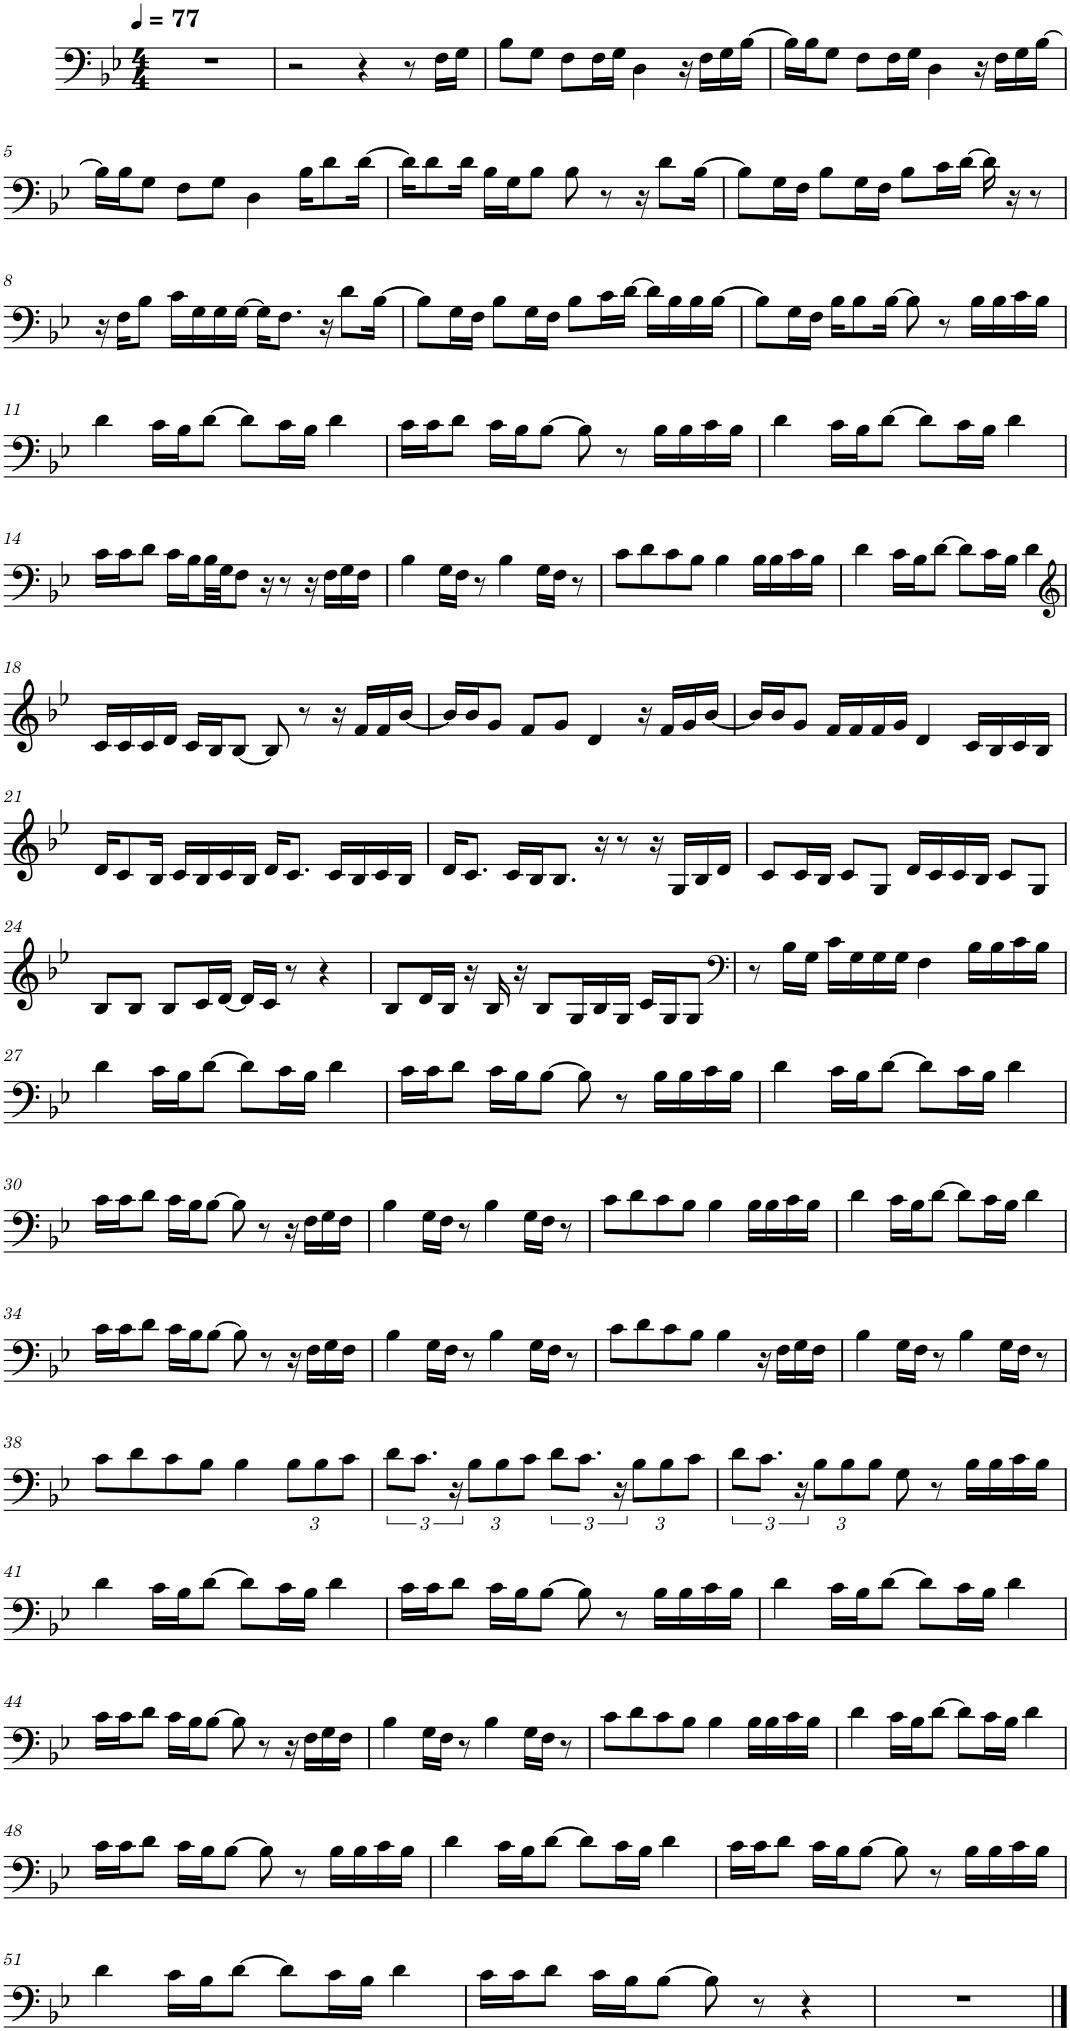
**kern
*part1
*staff1
*I"Piano
*I'Pno.
*clefF4
*k[b-e-]
*M4/4
*MM77
=1
1r
=2
2r
4r
8r
16F\LL
16G\JJ
=3
8B-\L
8G\J
8F\L
16F\L
16G\JJ
4D\
16r
16F\LL
16G\
[16B-\JJ
=4
16B-\LL]
16B-\J
8G\J
8F\L
16F\L
16G\JJ
4D\
16r
16F\LL
16G\
[16B-\JJ
!!LO:LB:g=z
=5
16B-\LL]
16B-\J
8G\J
8F\L
8G\J
4D\
16B-\KL
8d\
[16d\Jk
=6
16d\KL]
8d\
16d\Jk
16B-\LL
16G\J
8B-\J
8B-\
8r
16r
8d\L
[16B-\Jk
=7
8B-\L]
16G\L
16F\JJ
8B-\L
16G\L
16F\JJ
8B-\L
16c\L
[16d\JJ
16d\]
16r
8r
!!LO:LB:g=z
=8
16r
16F\KL
8B-\J
16c\LL
16G\
16G\
[16G\JJ
16G\KL]
8.F\J
16r
8d\L
[16B-\Jk
=9
8B-\L]
16G\L
16F\JJ
8B-\L
16G\L
16F\JJ
8B-\L
16c\L
[16d\JJ
16d\LL]
16B-\
16B-\
[16B-\JJ
=10
8B-\L]
16G\L
16F\JJ
16B-\KL
8B-\
[16B-\Jk
8B-\]
8r
16B-\LL
16B-\
16c\
16B-\JJ
!!LO:LB:g=z
=11
4d\
16c\LL
16B-\J
[8d\J
8d\L]
16c\L
16B-\JJ
4d\
=12
16c\LL
16c\J
8d\J
16c\LL
16B-\J
[8B-\J
8B-\]
8r
16B-\LL
16B-\
16c\
16B-\JJ
=13
4d\
16c\LL
16B-\J
[8d\J
8d\L]
16c\L
16B-\JJ
4d\
!!LO:LB:g=z
=14
16c\LL
16c\J
8d\J
16c\LL
16B-\
32B-\L
32G\JJ
8F\J
16r
8r
16r
16F\LL
16G\
16F\JJ
=15
4B-\
16G\LL
16F\JJ
8r
4B-\
16G\LL
16F\JJ
8r
=16
8c\L
8d\
8c\
8B-\J
4B-\
16B-\LL
16B-\
16c\
16B-\JJ
=17
4d\
16c\LL
16B-\J
[8d\J
8d\L]
16c\L
16B-\JJ
4d\
!!LO:LB:g=z
=18
*clefG2
16c/LL
16c/
16c/
16d/JJ
16c/LL
16B-/J
[8B-/J
8B-/]
8r
16r
16f/LL
16f/
[16b-/JJ
=19
16b-/LL]
16b-/J
8g/J
8f/L
8g/J
4d/
16r
16f/LL
16g/
[16b-/JJ
=20
16b-/LL]
16b-/J
8g/J
16f/LL
16f/
16f/
16g/JJ
4d/
16c/LL
16B-/
16c/
16B-/JJ
!!LO:LB:g=z
=21
16d/KL
8c/
16B-/Jk
16c/LL
16B-/
16c/
16B-/JJ
16d/KL
8.c/J
16c/LL
16B-/
16c/
16B-/JJ
=22
16d/KL
8.c/J
16c/LL
16B-/J
8.B-/J
16r
8r
16r
16G/LL
16B-/
16d/JJ
=23
8c/L
16c/L
16B-/JJ
8c/L
8G/J
16d/LL
16c/
16c/
16B-/JJ
8c/L
8G/J
!!LO:LB:g=z
=24
8B-/L
8B-/J
8B-/L
16c/L
[16d/JJ
16d/LL]
16c/JJ
8r
4r
=25
8B-/L
16d/L
16B-/JJ
16r
16B-/
16r
8B-/L
16G/L
16B-/
16G/JJ
16c/LL
16G/J
8G/J
=26
*clefF4
8r
16B-\LL
16G\JJ
16c\LL
16G\
16G\
16G\JJ
4F\
16B-\LL
16B-\
16c\
16B-\JJ
!!LO:LB:g=z
=27
4d\
16c\LL
16B-\J
[8d\J
8d\L]
16c\L
16B-\JJ
4d\
=28
16c\LL
16c\J
8d\J
16c\LL
16B-\J
[8B-\J
8B-\]
8r
16B-\LL
16B-\
16c\
16B-\JJ
=29
4d\
16c\LL
16B-\J
[8d\J
8d\L]
16c\L
16B-\JJ
4d\
!!LO:LB:g=z
=30
16c\LL
16c\J
8d\J
16c\LL
16B-\J
[8B-\J
8B-\]
8r
16r
16F\LL
16G\
16F\JJ
=31
4B-\
16G\LL
16F\JJ
8r
4B-\
16G\LL
16F\JJ
8r
=32
8c\L
8d\
8c\
8B-\J
4B-\
16B-\LL
16B-\
16c\
16B-\JJ
=33
4d\
16c\LL
16B-\J
[8d\J
8d\L]
16c\L
16B-\JJ
4d\
!!LO:LB:g=z
=34
16c\LL
16c\J
8d\J
16c\LL
16B-\J
[8B-\J
8B-\]
8r
16r
16F\LL
16G\
16F\JJ
=35
4B-\
16G\LL
16F\JJ
8r
4B-\
16G\LL
16F\JJ
8r
=36
8c\L
8d\
8c\
8B-\J
4B-\
16r
16F\LL
16G\
16F\JJ
=37
4B-\
16G\LL
16F\JJ
8r
4B-\
16G\LL
16F\JJ
8r
!!LO:LB:g=z
=38
8c\L
8d\
8c\
8B-\J
4B-\
*Xbrackettup
12B-\L
12B-\
12c\J
=39
*brackettup
12d\L
12.c\J
24r
*Xbrackettup
12B-\L
12B-\
12c\J
*brackettup
12d\L
12.c\J
24r
*Xbrackettup
12B-\L
12B-\
12c\J
=40
*brackettup
12d\L
12.c\J
24r
*Xbrackettup
12B-\L
12B-\
12B-\J
8G\
8r
16B-\LL
16B-\
16c\
16B-\JJ
!!LO:LB:g=z
=41
4d\
16c\LL
16B-\J
[8d\J
8d\L]
16c\L
16B-\JJ
4d\
=42
16c\LL
16c\J
8d\J
16c\LL
16B-\J
[8B-\J
8B-\]
8r
16B-\LL
16B-\
16c\
16B-\JJ
=43
4d\
16c\LL
16B-\J
[8d\J
8d\L]
16c\L
16B-\JJ
4d\
!!LO:LB:g=z
=44
16c\LL
16c\J
8d\J
16c\LL
16B-\J
[8B-\J
8B-\]
8r
16r
16F\LL
16G\
16F\JJ
=45
4B-\
16G\LL
16F\JJ
8r
4B-\
16G\LL
16F\JJ
8r
=46
8c\L
8d\
8c\
8B-\J
4B-\
16B-\LL
16B-\
16c\
16B-\JJ
=47
4d\
16c\LL
16B-\J
[8d\J
8d\L]
16c\L
16B-\JJ
4d\
!!LO:LB:g=z
=48
16c\LL
16c\J
8d\J
16c\LL
16B-\J
[8B-\J
8B-\]
8r
16B-\LL
16B-\
16c\
16B-\JJ
=49
4d\
16c\LL
16B-\J
[8d\J
8d\L]
16c\L
16B-\JJ
4d\
=50
16c\LL
16c\J
8d\J
16c\LL
16B-\J
[8B-\J
8B-\]
8r
16B-\LL
16B-\
16c\
16B-\JJ
!!LO:LB:g=z
=51
4d\
16c\LL
16B-\J
[8d\J
8d\L]
16c\L
16B-\JJ
4d\
=52
16c\LL
16c\J
8d\J
16c\LL
16B-\J
[8B-\J
8B-\]
8r
4r
=53
1r
==
*-
